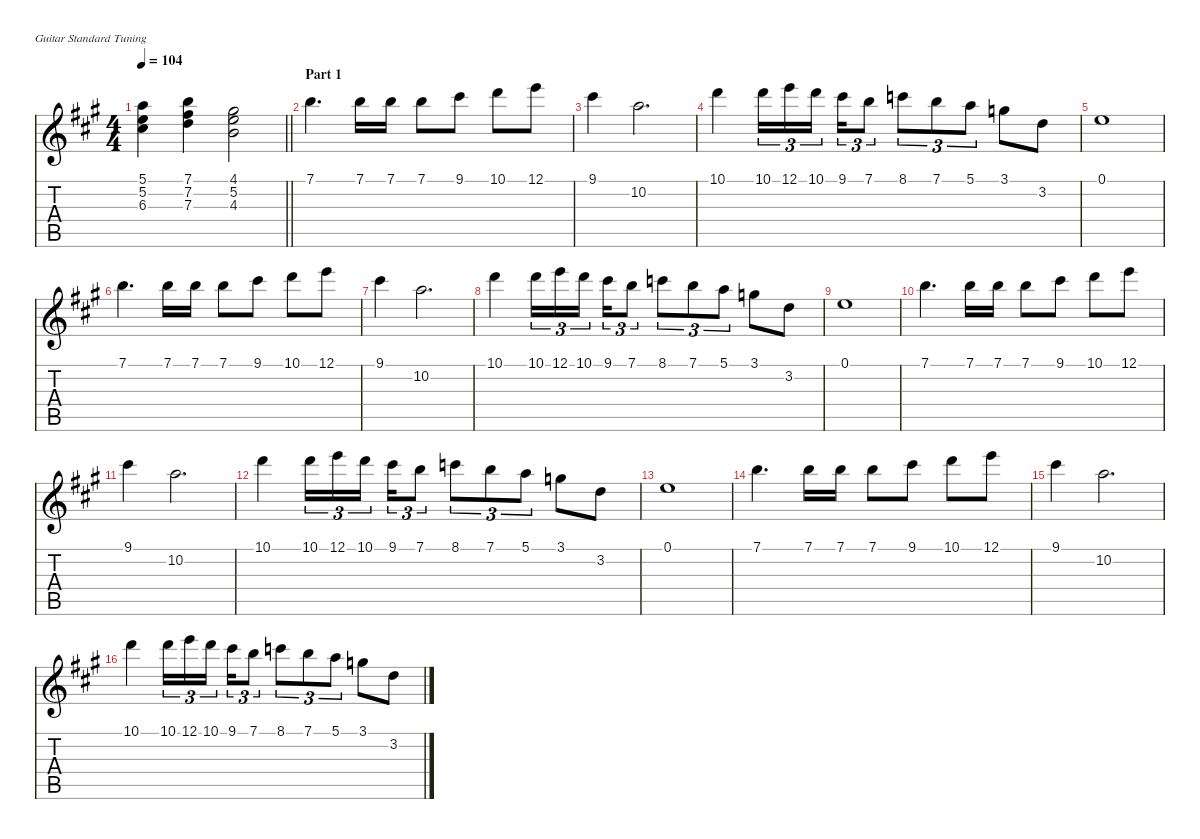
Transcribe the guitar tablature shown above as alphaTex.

\defaultSystemsLayout 4
\hideDynamics
\bracketExtendMode nobrackets
\singleTrackTrackNamePolicy hidden
\multiTrackTrackNamePolicy hidden
\otherSystemsTrackNameOrientation horizontal
\track ("Guitar  " "dist.guit.") {instrument distortionguitar}
\staff {score tabs}
\tuning (E4 B3 G3 D3 A2 E2)
\ts (4 4)
\tempo 104
\clef g2
\barLineRight lightlight
\ks a
(5.1{acc forcenatural} 5.2{acc forcenatural} 6.3{acc #}).4{dy fff beam Down} (7.1{acc forcenatural} 7.2{acc #} 7.3{acc forcenatural}).4{beam Down} (4.1{acc #} 5.2{acc forcenatural} 4.3{acc forcenatural}).2{beam Down} |
\section ("" "Part 1")
7.1{acc forcenatural}.4{d beam Down} 7.1{acc forcenatural}.16{beam Down} 7.1{acc forcenatural}.16{beam Down} 7.1{acc forcenatural}.8{beam Down} 9.1{acc #}.8{beam Down} 10.1{acc forcenatural}.8{beam Down} 12.1{acc forcenatural}.8{beam Down} |
9.1{acc #}.4{beam Down} 10.2{acc forcenatural}.2{d beam Down} |
10.1{acc forcenatural}.4{beam Down} 10.1{acc forcenatural}.16{tu (3 2) beam Down} 12.1{acc forcenatural}.16{tu (3 2) beam Down} 10.1{acc forcenatural}.16{tu (3 2) beam Down} 9.1{acc #}.16{tu (3 2) beam Down} 7.1{acc forcenatural}.8{tu (3 2) beam Down} 8.1{acc forcenatural}.8{tu (3 2) beam Down} 7.1{acc forcenatural}.8{tu (3 2) beam Down} 5.1{acc forcenatural}.8{tu (3 2) beam Down} 3.1{acc forcenatural}.8{beam Down} 3.2{acc forcenatural}.8{beam Down} |
0.1{acc forcenatural}.1{beam Down} |
7.1{acc forcenatural}.4{d beam Down} 7.1{acc forcenatural}.16{beam Down} 7.1{acc forcenatural}.16{beam Down} 7.1{acc forcenatural}.8{beam Down} 9.1{acc #}.8{beam Down} 10.1{acc forcenatural}.8{beam Down} 12.1{acc forcenatural}.8{beam Down} |
9.1{acc #}.4{beam Down} 10.2{acc forcenatural}.2{d beam Down} |
10.1{acc forcenatural}.4{beam Down} 10.1{acc forcenatural}.16{tu (3 2) beam Down} 12.1{acc forcenatural}.16{tu (3 2) beam Down} 10.1{acc forcenatural}.16{tu (3 2) beam Down} 9.1{acc #}.16{tu (3 2) beam Down} 7.1{acc forcenatural}.8{tu (3 2) beam Down} 8.1{acc forcenatural}.8{tu (3 2) beam Down} 7.1{acc forcenatural}.8{tu (3 2) beam Down} 5.1{acc forcenatural}.8{tu (3 2) beam Down} 3.1{acc forcenatural}.8{beam Down} 3.2{acc forcenatural}.8{beam Down} |
0.1{acc forcenatural}.1{beam Down} |
7.1{acc forcenatural}.4{d beam Down} 7.1{acc forcenatural}.16{beam Down} 7.1{acc forcenatural}.16{beam Down} 7.1{acc forcenatural}.8{beam Down} 9.1{acc #}.8{beam Down} 10.1{acc forcenatural}.8{beam Down} 12.1{acc forcenatural}.8{beam Down} |
9.1{acc #}.4{beam Down} 10.2{acc forcenatural}.2{d beam Down} |
10.1{acc forcenatural}.4{beam Down} 10.1{acc forcenatural}.16{tu (3 2) beam Down} 12.1{acc forcenatural}.16{tu (3 2) beam Down} 10.1{acc forcenatural}.16{tu (3 2) beam Down} 9.1{acc #}.16{tu (3 2) beam Down} 7.1{acc forcenatural}.8{tu (3 2) beam Down} 8.1{acc forcenatural}.8{tu (3 2) beam Down} 7.1{acc forcenatural}.8{tu (3 2) beam Down} 5.1{acc forcenatural}.8{tu (3 2) beam Down} 3.1{acc forcenatural}.8{beam Down} 3.2{acc forcenatural}.8{beam Down} |
0.1{acc forcenatural}.1{beam Down} |
7.1{acc forcenatural}.4{d beam Down} 7.1{acc forcenatural}.16{beam Down} 7.1{acc forcenatural}.16{beam Down} 7.1{acc forcenatural}.8{beam Down} 9.1{acc #}.8{beam Down} 10.1{acc forcenatural}.8{beam Down} 12.1{acc forcenatural}.8{beam Down} |
9.1{acc #}.4{beam Down} 10.2{acc forcenatural}.2{d beam Down} |
10.1{acc forcenatural}.4{beam Down} 10.1{acc forcenatural}.16{tu (3 2) beam Down} 12.1{acc forcenatural}.16{tu (3 2) beam Down} 10.1{acc forcenatural}.16{tu (3 2) beam Down} 9.1{acc #}.16{tu (3 2) beam Down} 7.1{acc forcenatural}.8{tu (3 2) beam Down} 8.1{acc forcenatural}.8{tu (3 2) beam Down} 7.1{acc forcenatural}.8{tu (3 2) beam Down} 5.1{acc forcenatural}.8{tu (3 2) beam Down} 3.1{acc forcenatural}.8{beam Down} 3.2{acc forcenatural}.8{beam Down}
